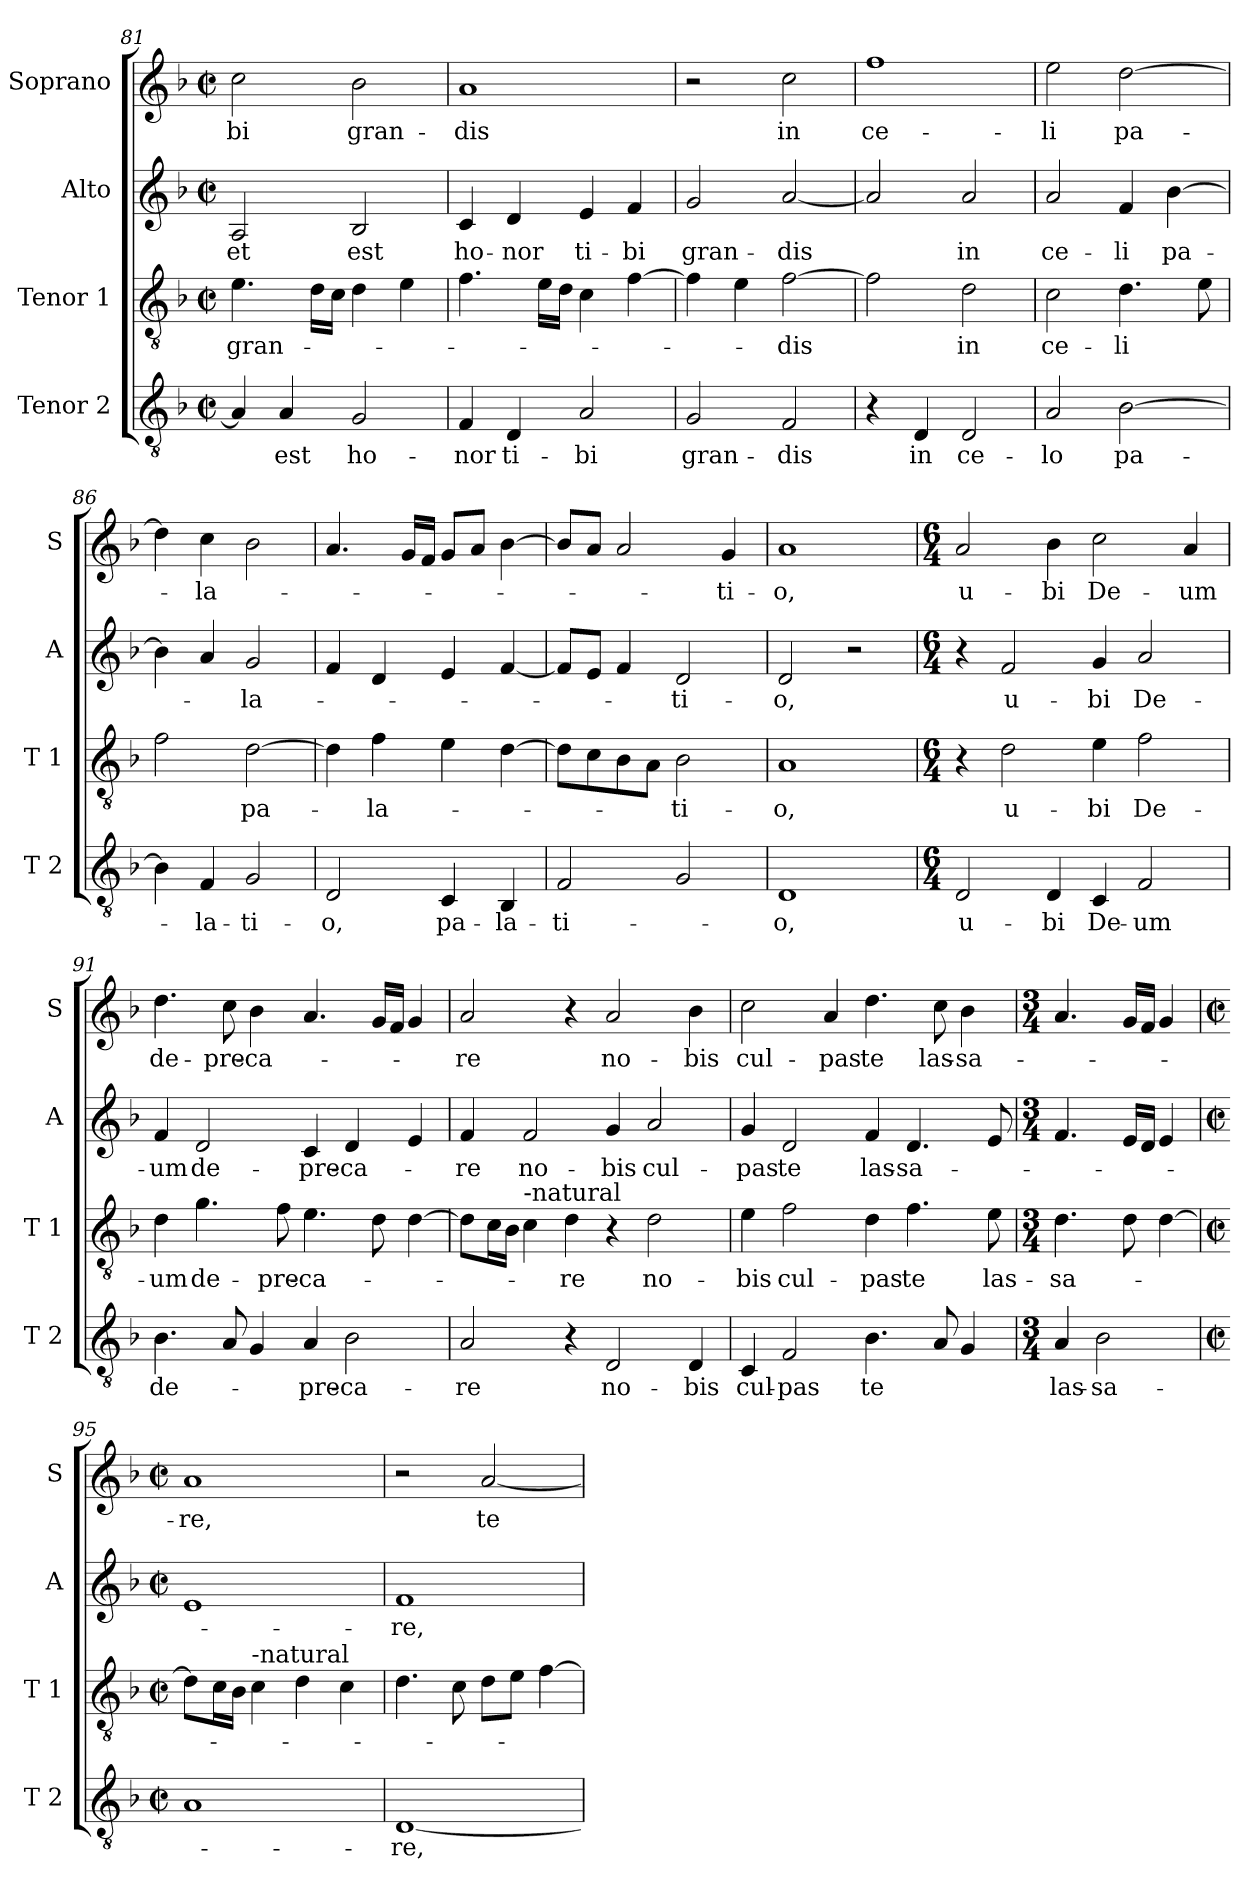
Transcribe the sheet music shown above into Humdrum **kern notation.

**kern	**text	**kern	**text	**kern	**text	**kern	**text
*part4	*part4	*part3	*part3	*part2	*part2	*part1	*part1
*staff4	*staff4	*staff3	*staff3	*staff2	*staff2	*staff1	*staff1
*I"Tenor 2	*	*I"Tenor 1	*	*I"Alto	*	*I"Soprano	*
*I'T 2	*	*I'T 1	*	*I'A	*	*I'S	*
*clefGv2	*	*clefGv2	*	*clefG2	*	*clefG2	*
*k[b-]	*	*k[b-]	*	*k[b-]	*	*k[b-]	*
*M2/2	*	*M2/2	*	*M2/2	*	*M2/2	*
*met(c|)	*	*met(c|)	*	*met(c|)	*	*met(c|)	*
=81	=81	=81	=81	=81	=81	=81	=81
!	!	!	!LO:LY:b	!	!LO:LY:b	!	!LO:LY:b
4A/]	.	4.e\	gran-	2A/	et	2cc\	-bi
!	!LO:LY:b	!	!	!	!	!	!
4A/	est	.	.	.	.	.	.
.	.	16dLL	.	.	.	.	.
.	.	16cJJ	.	.	.	.	.
!	!LO:LY:b	!	!	!	!LO:LY:b	!	!LO:LY:b
2G/	ho-	4d\	.	2B-/	est	2b-\	gran-
.	.	4e\	.	.	.	.	.
=82	=82	=82	=82	=82	=82	=82	=82
!	!LO:LY:b	!	!	!	!LO:LY:b	!	!LO:LY:b
4F/	-nor	4.f\	.	4c/	ho-	1a	-dis
!	!LO:LY:b	!	!	!	!LO:LY:b	!	!
4D/	ti-	.	.	4d/	-nor	.	.
.	.	16eLL	.	.	.	.	.
.	.	16dJJ	.	.	.	.	.
!	!LO:LY:b	!	!	!	!LO:LY:b	!	!
2A/	-bi	4c\	.	4e/	ti-	.	.
!	!	!	!	!	!LO:LY:b	!	!
.	.	[4f\	.	4f/	-bi	.	.
=83	=83	=83	=83	=83	=83	=83	=83
!	!LO:LY:b	!	!	!	!LO:LY:b	!	!
2G/	gran-	4f\]	.	2g/	gran-	2r	.
.	.	4e\	.	.	.	.	.
!	!LO:LY:b	!	!LO:LY:b	!	!LO:LY:b	!	!LO:LY:b
2F/	-dis	[2f\	-dis	[2a/	-dis	2cc\	in
=84	=84	=84	=84	=84	=84	=84	=84
!	!	!	!	!	!	!	!LO:LY:b
4r	.	2f\]	.	2a/]	.	1ff	ce-
!	!LO:LY:b	!	!	!	!	!	!
4D/	in	.	.	.	.	.	.
!	!LO:LY:b	!	!LO:LY:b	!	!LO:LY:b	!	!
2D/	ce-	2d\	in	2a/	in	.	.
=85	=85	=85	=85	=85	=85	=85	=85
!	!LO:LY:b	!	!LO:LY:b	!	!LO:LY:b	!	!LO:LY:b
2A/	-lo	2c\	ce-	2a/	ce-	2ee\	-li
!	!LO:LY:b	!	!LO:LY:b	!	!LO:LY:b	!	!LO:LY:b
[2B-\	pa-	4.d\	-li	4f/	-li	[2dd\	pa-
!	!	!	!	!	!LO:LY:b	!	!
.	.	.	.	[4b-\	pa-	.	.
.	.	8e\	.	.	.	.	.
!!LO:PB:g=z
=86	=86	=86	=86	=86	=86	=86	=86
4B-\]	.	2f\	.	4b-\]	.	4dd\]	.
!	!LO:LY:b	!	!	!	!	!	!LO:LY:b
4F/	-la-	.	.	4a/	.	4cc\	-la-
!	!LO:LY:b	!	!LO:LY:b	!	!LO:LY:b	!	!
2G/	-ti-	[2d\	pa-	2g/	-la-	2b-\	.
=87	=87	=87	=87	=87	=87	=87	=87
!	!LO:LY:b	!	!	!	!	!	!
2D/	-o,	4d\]	.	4f/	.	4.a/	.
!	!	!	!LO:LY:b	!	!	!	!
.	.	4f\	-la-	4d/	.	.	.
.	.	.	.	.	.	16gLL	.
.	.	.	.	.	.	16fJJ	.
!	!LO:LY:b	!	!	!	!	!	!
4C/	pa-	4e\	.	4e/	.	8gL	.
.	.	.	.	.	.	8aJ	.
!	!LO:LY:b	!	!	!	!	!	!
4BB-/	-la-	[4d\	.	[4f/	.	[4b-\	.
=88	=88	=88	=88	=88	=88	=88	=88
!	!LO:LY:b	!	!	!	!	!	!
2F/	-ti-	8dL]	.	8fL]	.	8b-L]	.
.	.	8c	.	8eJ	.	8aJ	.
.	.	8B-	.	4f/	.	2a/	.
.	.	8AJ	.	.	.	.	.
!	!	!	!LO:LY:b	!	!LO:LY:b	!	!
2G/	.	2B-\	-ti-	2d/	-ti-	.	.
!	!	!	!	!	!	!	!LO:LY:b
.	.	.	.	.	.	4g/	-ti-
=89	=89	=89	=89	=89	=89	=89	=89
!	!LO:LY:b	!	!LO:LY:b	!	!LO:LY:b	!	!LO:LY:b
1D	-o,	1A	-o,	2d/	-o,	1a	-o,
.	.	.	.	2r	.	.	.
=90	=90	=90	=90	=90	=90	=90	=90
*M6/4	*	*M6/4	*	*M6/4	*	*M6/4	*
!	!LO:LY:b	!	!	!	!	!	!LO:LY:b
2D/	u-	4r	.	4r	.	2a/	u-
!	!	!	!LO:LY:b	!	!LO:LY:b	!	!
.	.	2d\	u-	2f/	u-	.	.
!	!LO:LY:b	!	!	!	!	!	!LO:LY:b
4D/	-bi	.	.	.	.	4b-\	-bi
!	!LO:LY:b	!	!LO:LY:b	!	!LO:LY:b	!	!LO:LY:b
4C/	De-	4e\	-bi	4g/	-bi	2cc\	De-
!	!LO:LY:b	!	!LO:LY:b	!	!LO:LY:b	!	!
2F/	-um	2f\	De-	2a/	De-	.	.
!	!	!	!	!	!	!	!LO:LY:b
.	.	.	.	.	.	4a/	-um
=91	=91	=91	=91	=91	=91	=91	=91
!	!LO:LY:b	!	!LO:LY:b	!	!LO:LY:b	!	!LO:LY:b
4.B-\	de-	4d\	-um	4f/	-um	4.dd\	de-
!	!	!	!LO:LY:b	!	!LO:LY:b	!	!
.	.	4.g\	de-	2d/	de-	.	.
!	!	!	!	!	!	!	!LO:LY:b
8A/	.	.	.	.	.	8cc\	-pre-
!	!	!	!	!	!	!	!LO:LY:b
4G/	.	.	.	.	.	4b-\	-ca-
!	!	!	!LO:LY:b	!	!	!	!
.	.	8f\	-pre-	.	.	.	.
!	!LO:LY:b	!	!LO:LY:b	!	!LO:LY:b	!	!
4A/	-pre-	4.e\	-ca-	4c/	-pre-	4.a/	.
!	!LO:LY:b	!	!	!	!LO:LY:b	!	!
2B-\	-ca-	.	.	4d/	-ca-	.	.
.	.	8d\	.	.	.	16gLL	.
.	.	.	.	.	.	16fJJ	.
.	.	[4d\	.	4e/	.	4g/	.
!!LO:PB:g=z
=92	=92	=92	=92	=92	=92	=92	=92
!	!LO:LY:b	!	!	!	!LO:LY:b	!	!LO:LY:b
2A/	-re	8dL]	.	4f/	-re	2a/	-re
.	.	16cL	.	.	.	.	.
.	.	16B-JJ	.	.	.	.	.
!	!	!LO:TX:a:t=-natural	!	!	!	!	!
!	!	!	!	!	!LO:LY:b	!	!
.	.	4c\	.	2f/	no-	.	.
!	!	!	!LO:LY:b	!	!	!	!
4r	.	4d\	-re	.	.	4r	.
!	!LO:LY:b	!	!	!	!LO:LY:b	!	!LO:LY:b
2D/	no-	4r	.	4g/	-bis	2a/	no-
!	!	!	!LO:LY:b	!	!LO:LY:b	!	!
.	.	2d\	no-	2a/	cul-	.	.
!	!LO:LY:b	!	!	!	!	!	!LO:LY:b
4D/	-bis	.	.	.	.	4b-\	-bis
=93	=93	=93	=93	=93	=93	=93	=93
!	!LO:LY:b	!	!LO:LY:b	!	!LO:LY:b	!	!LO:LY:b
4C/	cul-	4e\	-bis	4g/	-pas	2cc\	cul-
!	!LO:LY:b	!	!LO:LY:b	!	!LO:LY:b	!	!
2F/	-pas	2f\	cul-	2d/	te	.	.
!	!	!	!	!	!	!	!LO:LY:b
.	.	.	.	.	.	4a/	-pas
!	!LO:LY:b	!	!LO:LY:b	!	!LO:LY:b	!	!LO:LY:b
4.B-\	te	4d\	-pas	4f/	las-	4.dd\	te
!	!	!	!LO:LY:b	!	!LO:LY:b	!	!
.	.	4.f\	te	4.d/	-sa-	.	.
!	!	!	!	!	!	!	!LO:LY:b
8A/	.	.	.	.	.	8cc\	las-
!	!	!	!	!	!	!	!LO:LY:b
4G/	.	.	.	.	.	4b-\	-sa-
!	!	!	!LO:LY:b	!	!	!	!
.	.	8e\	las-	8e/	.	.	.
=94	=94	=94	=94	=94	=94	=94	=94
*M3/4	*	*M3/4	*	*M3/4	*	*M3/4	*
!	!LO:LY:b	!	!LO:LY:b	!	!	!	!
4A/	las-	4.d\	-sa-	4.f/	.	4.a/	.
!	!LO:LY:b	!	!	!	!	!	!
2B-\	-sa-	.	.	.	.	.	.
.	.	8d\	.	16eLL	.	16gLL	.
.	.	.	.	16dJJ	.	16fJJ	.
.	.	[4d\	.	4e/	.	4g/	.
=95	=95	=95	=95	=95	=95	=95	=95
*M2/2	*	*M2/2	*	*M2/2	*	*M2/2	*
*met(c|)	*	*met(c|)	*	*met(c|)	*	*met(c|)	*
!	!	!	!	!	!	!	!LO:LY:b
1A	.	8dL]	.	1e	.	1a	-re,
.	.	16cL	.	.	.	.	.
.	.	16B-JJ	.	.	.	.	.
!	!	!LO:TX:a:t=-natural	!	!	!	!	!
.	.	4c\	.	.	.	.	.
.	.	4d\	.	.	.	.	.
.	.	4c\	.	.	.	.	.
=96	=96	=96	=96	=96	=96	=96	=96
!	!LO:LY:b	!	!	!	!LO:LY:b	!	!
[1D	-re,	4.d\	.	1f	-re,	2r	.
.	.	8c\	.	.	.	.	.
!	!	!	!	!	!	!	!LO:LY:b
.	.	8dL	.	.	.	[2a/	te
.	.	8eJ	.	.	.	.	.
.	.	[4f\	.	.	.	.	.
=	=	=	=	=	=	=	=
*-	*-	*-	*-	*-	*-	*-	*-
